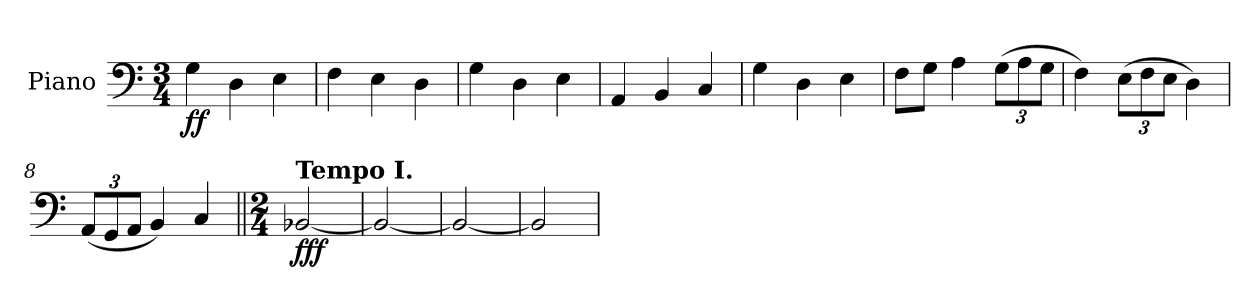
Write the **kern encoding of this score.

**kern	**dynam
*part1	*part1
*staff1	*staff1
*I"Piano	*
*I'Pno.	*
*clefF4	*
*k[]	*
*M3/4	*
*MM198	*
=1	=1
!	!LO:DY:b
4G\	ff
4D\	.
4E\	.
=2	=2
4F\	.
4E\	.
4D\	.
=3	=3
4G\	.
4D\	.
4E\	.
=4	=4
4AA/	.
4BB/	.
4C/	.
=5	=5
4G\	.
4D\	.
4E\	.
!!LO:LB:g=z
=6	=6
8F\L	.
8G\J	.
4A\	.
(12G\L	.
12A\	.
12G\J	.
=7	=7
4F\)	.
(12E\L	.
12F\	.
12E\J	.
4D\)	.
=8	=8
(12AA/L	.
12GG/	.
12AA/J	.
4BB/)	.
4C/	.
=9||	=9||
!!LO:REH:place=s1:a:B:enc=none:fs=14:t=7
*M2/4	*
*MM142	*
!LO:TX:a:B:t=Tempo I.	!
!	!LO:DY:b
[2BB-X/	fff
=10	=10
2BB-/_	.
=11	=11
2BB-/_	.
=12	=12
2BB-/]	.
=	=
*-	*-
